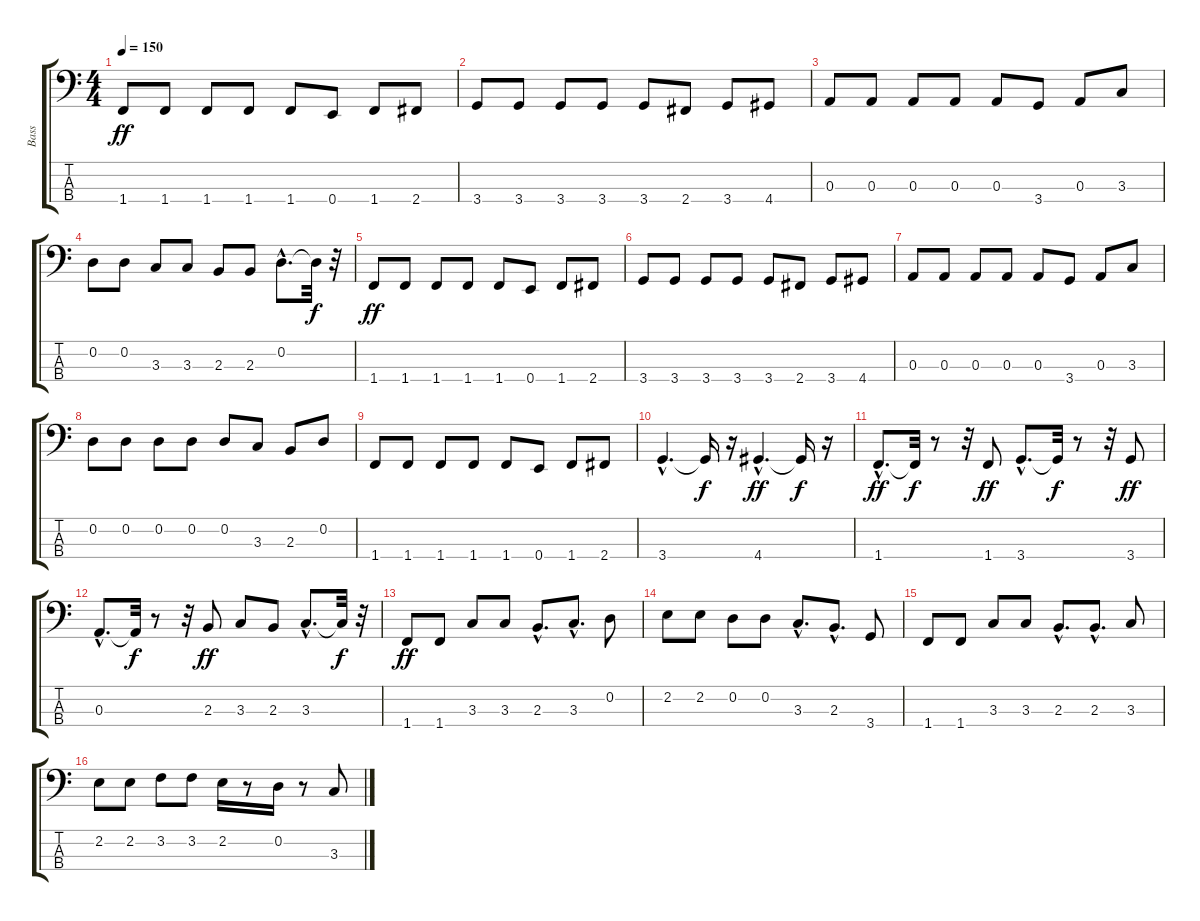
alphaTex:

\track ("Bass" "Bass") {instrument electricbasspick}
\staff {score tabs}
\tuning (G2 D2 A1 E1) {hide}
\ts (4 4)
\tempo 150
\clef f4
\ks c
1.4.8{dy ff} 1.4.8 1.4.8 1.4.8 1.4.8 0.4.8 1.4.8 2.4.8 |
3.4.8 3.4.8 3.4.8 3.4.8 3.4.8 2.4.8 3.4.8 4.4.8 |
0.3.8 0.3.8 0.3.8 0.3.8 0.3.8 3.4.8 0.3.8 3.3.8 |
0.2.8 0.2.8 3.3.8 3.3.8 2.3.8 2.3.8 0.2{hac}.8{d} 0.2{t}.32{dy f} r.32 |
1.4.8{dy ff} 1.4.8 1.4.8 1.4.8 1.4.8 0.4.8 1.4.8 2.4.8 |
3.4.8 3.4.8 3.4.8 3.4.8 3.4.8 2.4.8 3.4.8 4.4.8 |
0.3.8 0.3.8 0.3.8 0.3.8 0.3.8 3.4.8 0.3.8 3.3.8 |
0.2.8 0.2.8 0.2.8 0.2.8 0.2.8 3.3.8 2.3.8 0.2.8 |
1.4.8 1.4.8 1.4.8 1.4.8 1.4.8 0.4.8 1.4.8 2.4.8 |
3.4{hac}.4{d} 3.4{t}.16{dy f} r.16 4.4{hac}.4{d dy ff} 4.4{t}.16{dy f} r.16 |
1.4{hac}.8{d dy ff} 1.4{t}.32{dy f} r.8 r.32 1.4.8{dy ff} 3.4{hac}.8{d} 3.4{t}.32{dy f} r.8 r.32 3.4.8{dy ff} |
0.3{hac}.8{d} 0.3{t}.32{dy f} r.8 r.32 2.3.8{dy ff} 3.3.8 2.3.8 3.3{hac}.8{d} 3.3{t}.32{dy f} r.32 |
1.4.8{dy ff} 1.4.8 3.3.8 3.3.8 2.3{hac}.8{d} 3.3{hac}.8{d} 0.2.8 |
2.2.8 2.2.8 0.2.8 0.2.8 3.3{hac}.8{d} 2.3{hac}.8{d} 3.4.8 |
1.4.8 1.4.8 3.3.8 3.3.8 2.3{hac}.8{d} 2.3{hac}.8{d} 3.3.8 |
2.2.8 2.2.8 3.2.8 3.2.8 2.2.16 r.8 0.2.16 r.8 3.3.8
